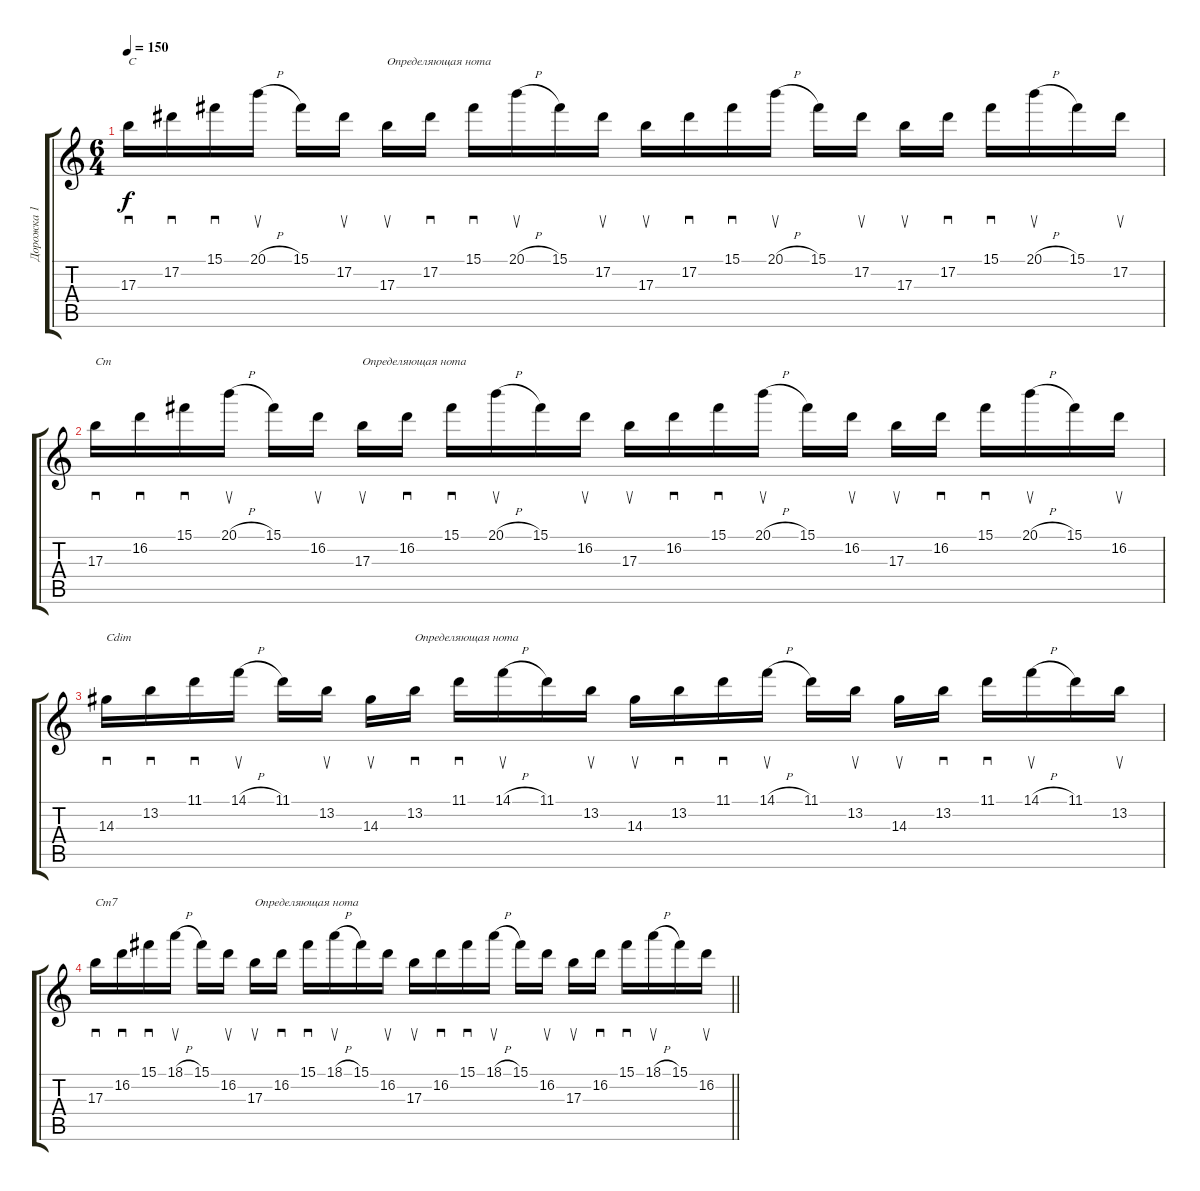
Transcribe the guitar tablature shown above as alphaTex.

\track ("Дорожка 1" "Дорожка 1") {instrument distortionguitar}
\staff {score tabs}
\tuning (Eb4 Bb3 Gb3 Db3 Ab2 Eb2) {hide}
\ts (6 4)
\tempo 150
\clef g2
\ks c
17.3.16{sd txt "C" dy f} 17.2.16{sd} 15.1.16{sd} 20.1{h}.16{su} 15.1.16 17.2.16{su beam split} 17.3.16{su txt "Определяющая нота"} 17.2.16{sd} 15.1.16{sd} 20.1{h}.16{su} 15.1.16 17.2.16{su} 17.3.16{su} 17.2.16{sd} 15.1.16{sd} 20.1{h}.16{su} 15.1.16 17.2.16{su beam split} 17.3.16{su} 17.2.16{sd} 15.1.16{sd} 20.1{h}.16{su} 15.1.16 17.2.16{su} |
17.3.16{sd txt "Cm"} 16.2.16{sd} 15.1.16{sd} 20.1{h}.16{su} 15.1.16 16.2.16{su beam split} 17.3.16{su txt "Определяющая нота"} 16.2.16{sd} 15.1.16{sd} 20.1{h}.16{su} 15.1.16 16.2.16{su} 17.3.16{su} 16.2.16{sd} 15.1.16{sd} 20.1{h}.16{su} 15.1.16 16.2.16{su beam split} 17.3.16{su} 16.2.16{sd} 15.1.16{sd} 20.1{h}.16{su} 15.1.16 16.2.16{su} |
14.3.16{sd txt "Cdim"} 13.2.16{sd} 11.1.16{sd} 14.1{h}.16{su} 11.1.16 13.2.16{su beam split} 14.3.16{su} 13.2.16{sd txt "Определяющая нота"} 11.1.16{sd} 14.1{h}.16{su} 11.1.16 13.2.16{su} 14.3.16{su} 13.2.16{sd} 11.1.16{sd} 14.1{h}.16{su} 11.1.16 13.2.16{su beam split} 14.3.16{su} 13.2.16{sd} 11.1.16{sd} 14.1{h}.16{su} 11.1.16 13.2.16{su} |
\barLineRight lightlight
17.3.16{sd txt "Cm7"} 16.2.16{sd} 15.1.16{sd} 18.1{h}.16{su} 15.1.16 16.2.16{su beam split} 17.3.16{su txt "Определяющая нота"} 16.2.16{sd} 15.1.16{sd} 18.1{h}.16{su} 15.1.16 16.2.16{su} 17.3.16{su} 16.2.16{sd} 15.1.16{sd} 18.1{h}.16{su} 15.1.16 16.2.16{su beam split} 17.3.16{su} 16.2.16{sd} 15.1.16{sd} 18.1{h}.16{su} 15.1.16 16.2.16{su}
